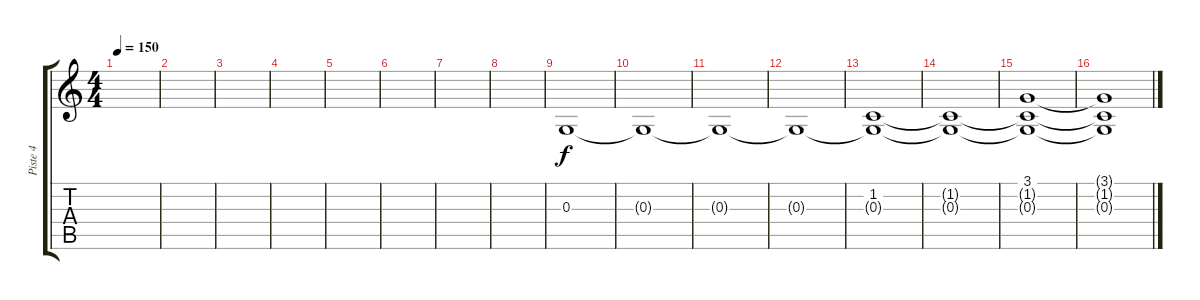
\track ("Piste 4" "Piste 4") {instrument stringensemble1}
\staff {score tabs}
\tuning (E4 B3 G3 D3 A2 E2) {hide}
\ts (4 4)
\tempo 150
\clef g2
\ks c
|
|
|
|
|
|
|
|
0.3.1 |
0.3{t}.1 |
0.3{t}.1 |
0.3{t}.1 |
(1.2 0.3{t}).1 |
(1.2{t} 0.3{t}).1 |
(3.1 1.2{t} 0.3{t}).1 |
(3.1{t} 1.2{t} 0.3{t}).1
